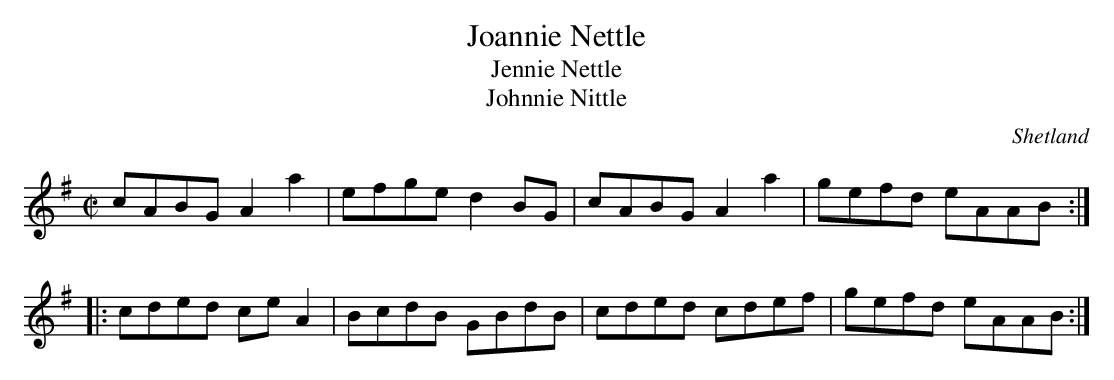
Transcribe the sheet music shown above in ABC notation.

X:1
T:Joannie Nettle
T:Jennie Nettle
T:Johnnie Nittle
O:Shetland
M:C|
L:1/8
K:Ador
cABG A2a2 | efge d2BG | cABG A2a2 | gefd eAAB :|
|: cded ceA2 | BcdB GBdB | cded cdef | gefd eAAB :|
